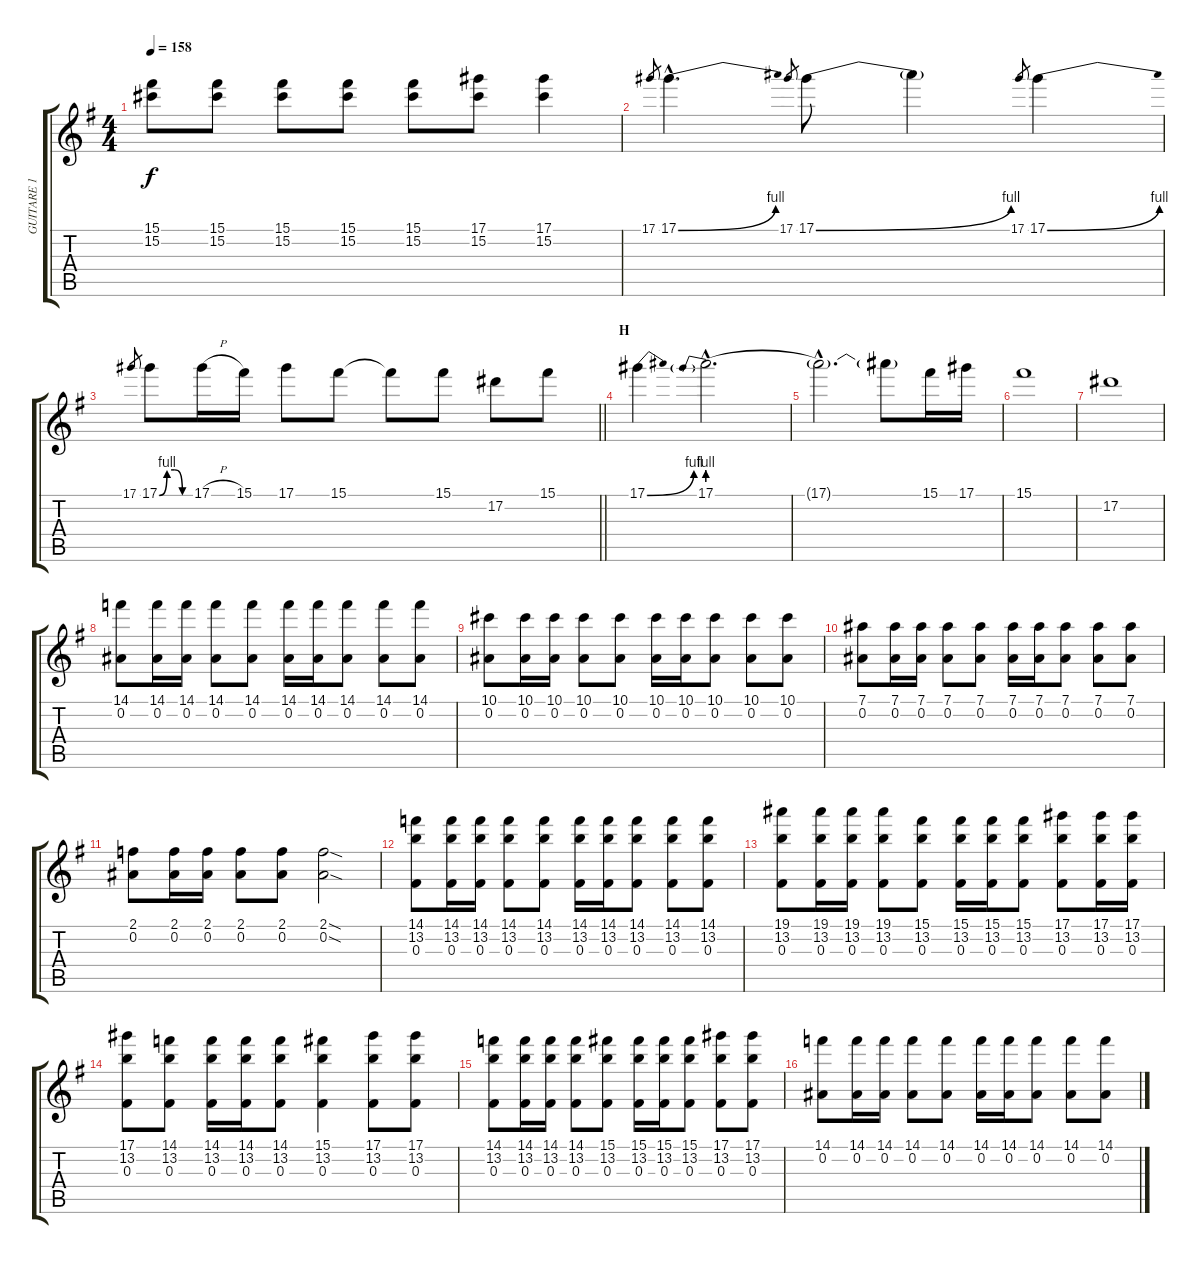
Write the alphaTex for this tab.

\track ("GUITARE 1" "GUITARE 1") {instrument distortionguitar}
\staff {score tabs}
\tuning (Eb4 Bb3 Gb3 Db3 Ab2 Eb2) {hide}
\ts (4 4)
\tempo 158
\clef g2
\ks g
(15.1 15.2).8{dy f} (15.1 15.2).8 (15.1 15.2).8 (15.1 15.2).8 (15.1 15.2).8 (17.1 15.2).8 (17.1 15.2).4 |
17.1.8{gr} 17.1{be (bend 0 0 60 4) hac}.4{d} 17.1.8{gr} 17.1{be (bend 0 0 60 4)}.8 17.1{t}.4 17.1.8{gr} 17.1{be (bend 0 0 60 4)}.4 |
\barLineRight lightlight
17.1.8{gr} 17.1{be (custom 0 0 15 4 30 4 45 0 60 0)}.8 17.1{h}.16 15.1.16 17.1.8 15.1.8 15.1{t}.8 15.1.8 17.2.8 15.1.8 |
\section ("" "H")
17.1{be (bend 0 0 60 4)}.4 17.1{be (prebend 0 4 60 4) hac}.2{d} |
17.1{hac t}.2{d} 17.1{t}.8 15.1.16 17.1.16 |
15.1.1 |
17.2.1 |
(14.1 0.2).8{volume 10 balance 8 instrument electricguitarclean} (14.1 0.2).16 (14.1 0.2).16 (14.1 0.2).8 (14.1 0.2).8 (14.1 0.2).16 (14.1 0.2).16 (14.1 0.2).8 (14.1 0.2).8 (14.1 0.2).8 |
(10.1 0.2).8 (10.1 0.2).16 (10.1 0.2).16 (10.1 0.2).8 (10.1 0.2).8 (10.1 0.2).16 (10.1 0.2).16 (10.1 0.2).8 (10.1 0.2).8 (10.1 0.2).8 |
(7.1 0.2).8 (7.1 0.2).16 (7.1 0.2).16 (7.1 0.2).8 (7.1 0.2).8 (7.1 0.2).16 (7.1 0.2).16 (7.1 0.2).8 (7.1 0.2).8 (7.1 0.2).8 |
(2.1 0.2).8 (2.1 0.2).16 (2.1 0.2).16 (2.1 0.2).8 (2.1 0.2).8 (2.1{sod} 0.2{sod}).2 |
(14.1 13.2 0.3).8 (14.1 13.2 0.3).16 (14.1 13.2 0.3).16 (14.1 13.2 0.3).8 (14.1 13.2 0.3).8 (14.1 13.2 0.3).16 (14.1 13.2 0.3).16 (14.1 13.2 0.3).8 (14.1 13.2 0.3).8 (14.1 13.2 0.3).8 |
(19.1 13.2 0.3).8 (19.1 13.2 0.3).16 (19.1 13.2 0.3).16 (19.1 13.2 0.3).8 (15.1 13.2 0.3).8 (15.1 13.2 0.3).16 (15.1 13.2 0.3).16 (15.1 13.2 0.3).8 (17.1 13.2 0.3).8 (17.1 13.2 0.3).16 (17.1 13.2 0.3).16 |
(17.1 13.2 0.3).8 (14.1 13.2 0.3).8 (14.1 13.2 0.3).16 (14.1 13.2 0.3).16 (14.1 13.2 0.3).8 (15.1 13.2 0.3).4 (17.1 13.2 0.3).8 (17.1 13.2 0.3).8 |
(14.1 13.2 0.3).8 (14.1 13.2 0.3).16 (14.1 13.2 0.3).16 (14.1 13.2 0.3).8 (15.1 13.2 0.3).8 (15.1 13.2 0.3).16 (15.1 13.2 0.3).16 (15.1 13.2 0.3).8 (17.1 13.2 0.3).8 (17.1 13.2 0.3).8 |
(14.1 0.2).8 (14.1 0.2).16 (14.1 0.2).16 (14.1 0.2).8 (14.1 0.2).8 (14.1 0.2).16 (14.1 0.2).16 (14.1 0.2).8 (14.1 0.2).8 (14.1 0.2).8
